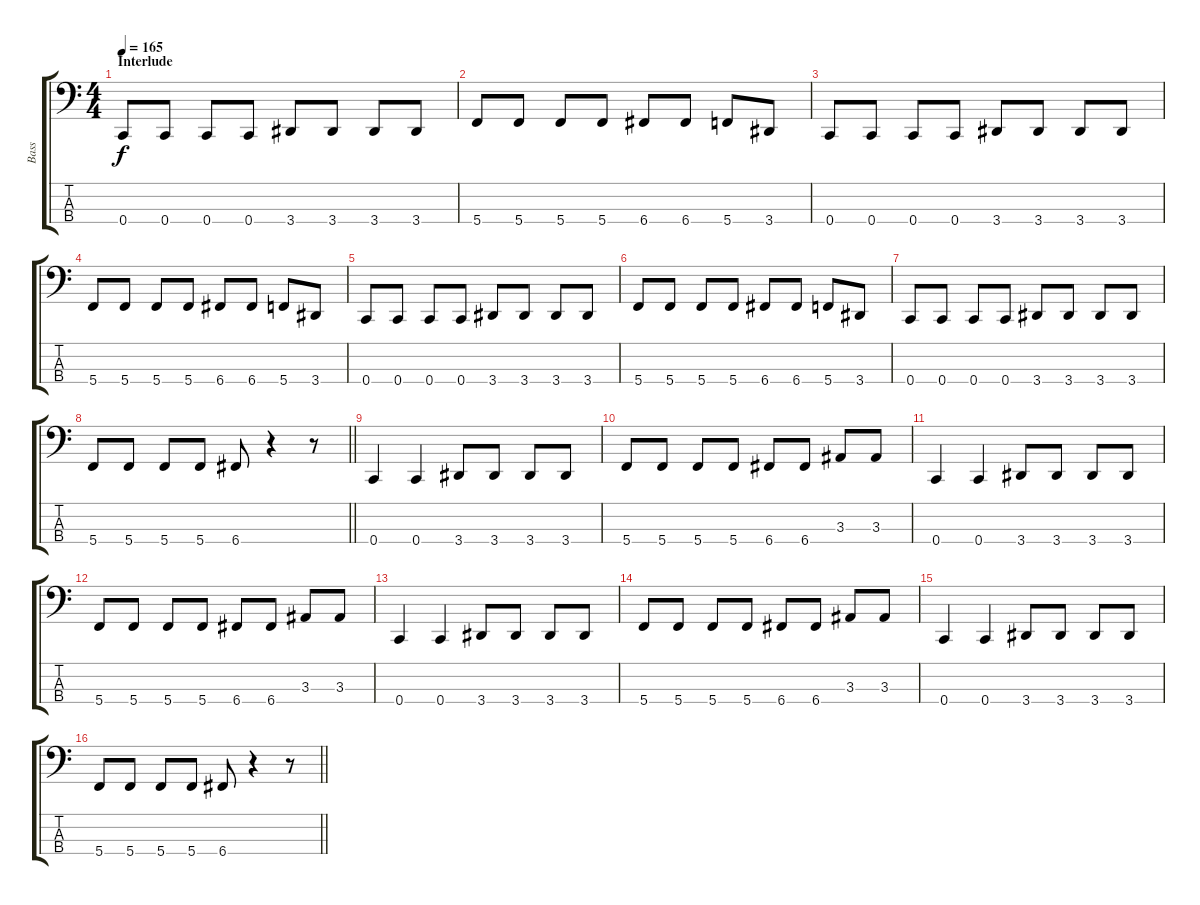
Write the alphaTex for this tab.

\track ("Bass" "Bass") {instrument electricbassfinger}
\staff {score tabs}
\tuning (F2 C2 G1 C1) {hide}
\ts (4 4)
\section ("" "Interlude")
\tempo 165
\clef f4
\ks c
0.4.8{dy f} 0.4.8 0.4.8 0.4.8 3.4.8 3.4.8 3.4.8 3.4.8 |
5.4.8 5.4.8 5.4.8 5.4.8 6.4.8 6.4.8 5.4.8 3.4.8 |
0.4.8 0.4.8 0.4.8 0.4.8 3.4.8 3.4.8 3.4.8 3.4.8 |
5.4.8 5.4.8 5.4.8 5.4.8 6.4.8 6.4.8 5.4.8 3.4.8 |
0.4.8 0.4.8 0.4.8 0.4.8 3.4.8 3.4.8 3.4.8 3.4.8 |
5.4.8 5.4.8 5.4.8 5.4.8 6.4.8 6.4.8 5.4.8 3.4.8 |
0.4.8 0.4.8 0.4.8 0.4.8 3.4.8 3.4.8 3.4.8 3.4.8 |
\barLineRight lightlight
5.4.8 5.4.8 5.4.8 5.4.8 6.4.8 r.4 r.8 |
0.4.4 0.4.4 3.4.8 3.4.8 3.4.8 3.4.8 |
5.4.8 5.4.8 5.4.8 5.4.8 6.4.8 6.4.8 3.3.8 3.3.8 |
0.4.4 0.4.4 3.4.8 3.4.8 3.4.8 3.4.8 |
5.4.8 5.4.8 5.4.8 5.4.8 6.4.8 6.4.8 3.3.8 3.3.8 |
0.4.4 0.4.4 3.4.8 3.4.8 3.4.8 3.4.8 |
5.4.8 5.4.8 5.4.8 5.4.8 6.4.8 6.4.8 3.3.8 3.3.8 |
0.4.4 0.4.4 3.4.8 3.4.8 3.4.8 3.4.8 |
\barLineRight lightlight
5.4.8 5.4.8 5.4.8 5.4.8 6.4.8 r.4 r.8
